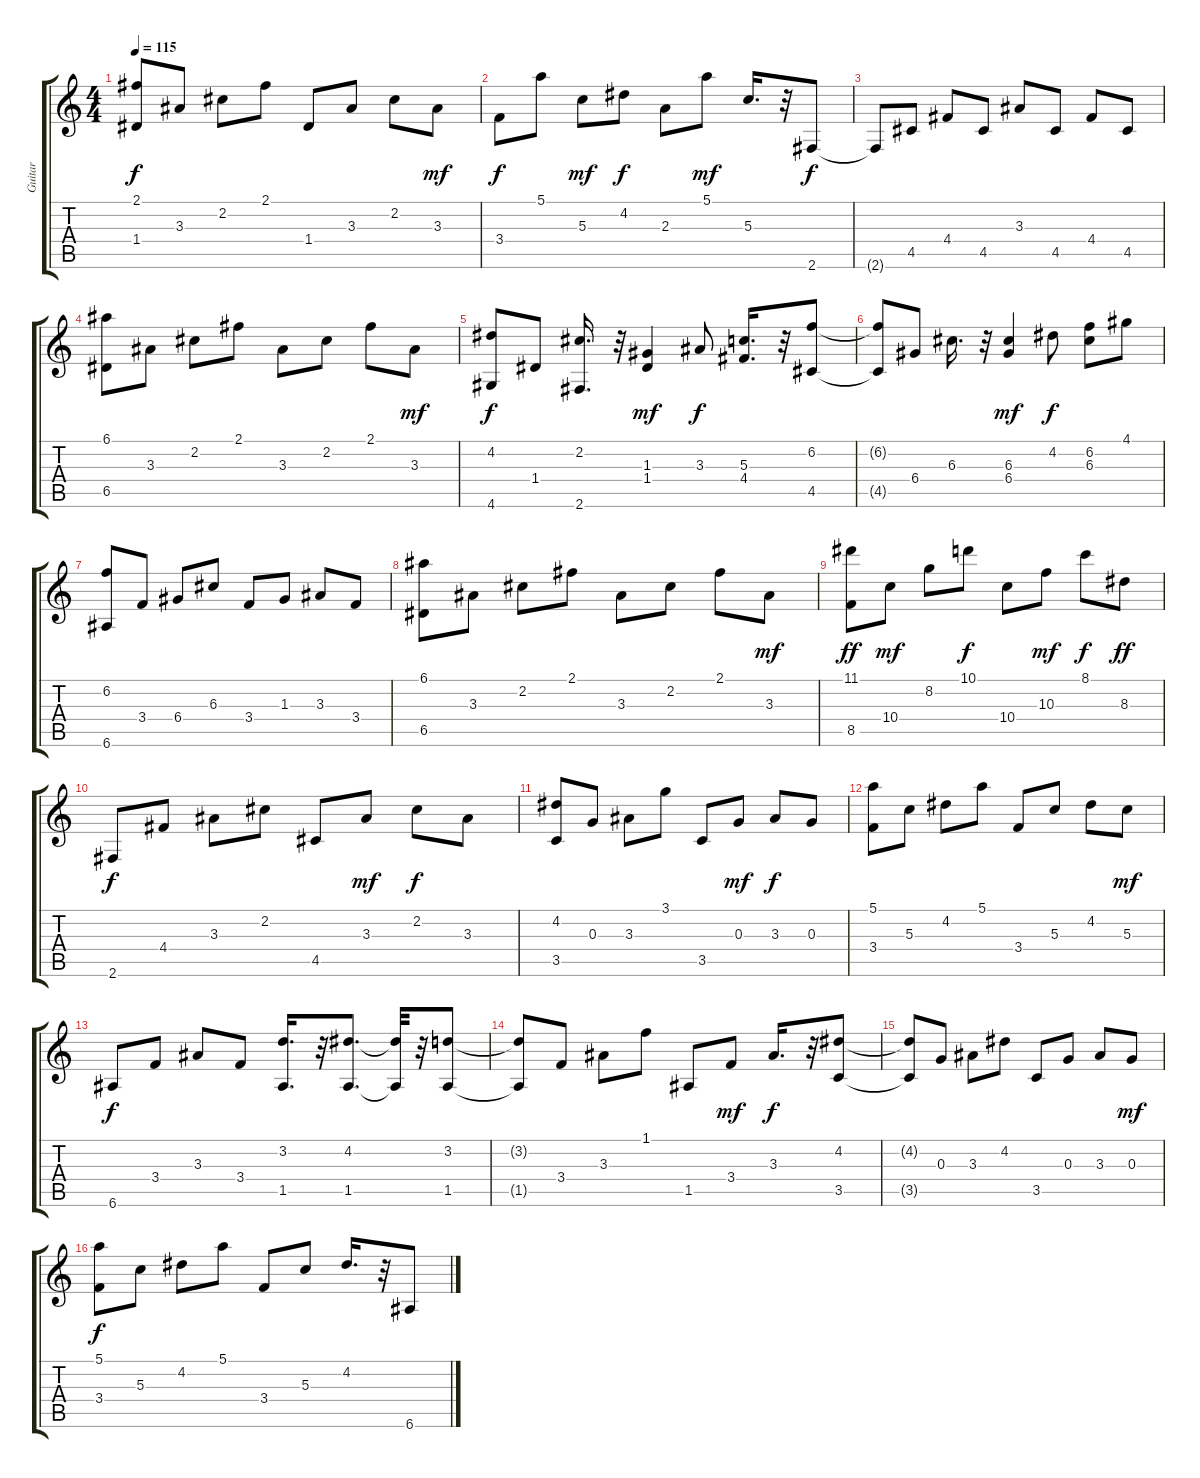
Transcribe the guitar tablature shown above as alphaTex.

\track ("Guitar" "Guitar") {instrument acousticguitarsteel}
\staff {score tabs}
\tuning (E4 B3 G3 D3 A2 E2) {hide}
\ts (4 4)
\tempo 115
\clef g2
\ks c
(2.1 1.4).8{dy f} 3.3.8 2.2.8 2.1.8 1.4.8 3.3.8 2.2.8 3.3.8{dy mf} |
3.4.8{dy f} 5.1.8 5.3.8{dy mf} 4.2.8{dy f} 2.3.8 5.1.8{dy mf} 5.3.16{d} r.32 2.6.8{dy f} |
2.6{t}.8 4.5.8 4.4.8 4.5.8 3.3.8 4.5.8 4.4.8 4.5.8 |
(6.1 6.5).8 3.3.8 2.2.8 2.1.8 3.3.8 2.2.8 2.1.8 3.3.8{dy mf} |
(4.2 4.6).8{dy f} 1.4.8 (2.2 2.6).16{d} r.32 (1.3 1.4).4{dy mf} 3.3.8{dy f} (5.3 4.4).16{d} r.32 (6.2 4.5).8 |
(6.2{t} 4.5{t}).8 6.4.8 6.3.16{d} r.32 (6.3 6.4).4{dy mf} 4.2.8{dy f} (6.2 6.3).8 4.1.8 |
(6.2 6.6).8 3.4.8 6.4.8 6.3.8 3.4.8 1.3.8 3.3.8 3.4.8 |
(6.1 6.5).8 3.3.8 2.2.8 2.1.8 3.3.8 2.2.8 2.1.8 3.3.8{dy mf} |
(11.1 8.5).8{dy ff} 10.4.8{dy mf} 8.2.8 10.1.8{dy f} 10.4.8 10.3.8{dy mf} 8.1.8{dy f} 8.3.8{dy ff} |
2.6.8{dy f} 4.4.8 3.3.8 2.2.8 4.5.8 3.3.8{dy mf} 2.2.8{dy f} 3.3.8 |
(4.2 3.5).8 0.3.8 3.3.8 3.1.8 3.5.8 0.3.8{dy mf} 3.3.8{dy f} 0.3.8 |
(5.1 3.4).8 5.3.8 4.2.8 5.1.8 3.4.8 5.3.8 4.2.8 5.3.8{dy mf} |
6.6.8{dy f} 3.4.8 3.3.8 3.4.8 (3.2 1.5).16{d} r.32 (4.2 1.5).8{d} (4.2{t} 1.5{t}).32 r.32 (3.2 1.5).8 |
(3.2{t} 1.5{t}).8 3.4.8 3.3.8 1.1.8 1.5.8 3.4.8{dy mf} 3.3.16{d dy f} r.32 (4.2 3.5).8 |
(4.2{t} 3.5{t}).8 0.3.8 3.3.8 4.2.8 3.5.8 0.3.8 3.3.8 0.3.8{dy mf} |
(5.1 3.4).8{dy f} 5.3.8 4.2.8 5.1.8 3.4.8 5.3.8 4.2.16{d} r.32 6.6.8
